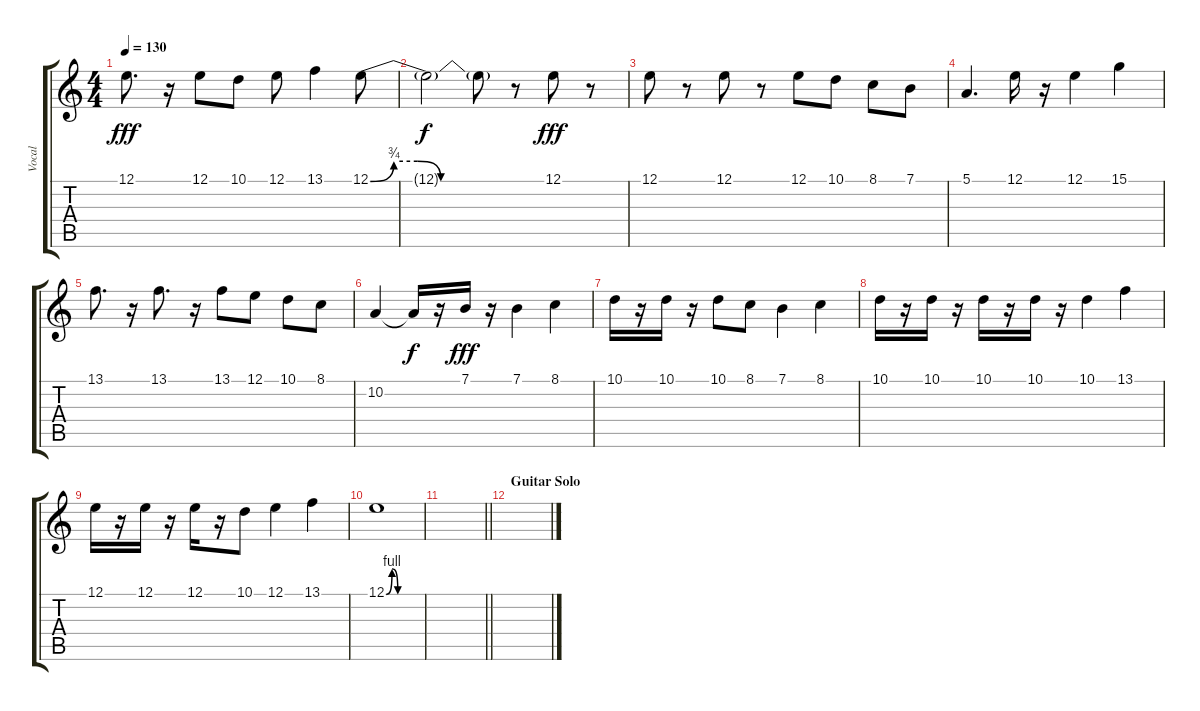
\track ("Vocal" "Vocal") {instrument altosax}
\staff {score tabs}
\tuning (E4 B3 G3 D3 A2 E2) {hide}
\ts (4 4)
\tempo 130
\clef g2
\ks c
12.1.8{d dy fff} r.16 12.1.8 10.1.8 12.1.8 13.1.4 12.1{be (custom 0 0 10 3 20 3 30 0 60 0)}.8 |
12.1{t}.2{dy f} 12.1{t}.8 r.8 12.1.8{dy fff} r.8 |
12.1.8 r.8 12.1.8 r.8 12.1.8 10.1.8 8.1.8 7.1.8 |
5.1.4{d} 12.1.16 r.16 12.1.4 15.1.4 |
13.1.8{d} r.16 13.1.8{d} r.16 13.1.8 12.1.8 10.1.8 8.1.8 |
10.2.4 10.2{t}.16{dy f} r.16 7.1.16{dy fff} r.16 7.1.4 8.1.4 |
10.1.16 r.16 10.1.16 r.16 10.1.8 8.1.8 7.1.4 8.1.4 |
10.1.16 r.16 10.1.16 r.16 10.1.16 r.16 10.1.16 r.16 10.1.4 13.1.4 |
12.1.16 r.16 12.1.16 r.16 12.1.16 r.16 10.1.8 12.1.4 13.1.4 |
12.1{be (custom 0 0 10 4 20 0 60 0)}.1 |
\barLineRight lightlight
|
\section ("" "Guitar Solo")
